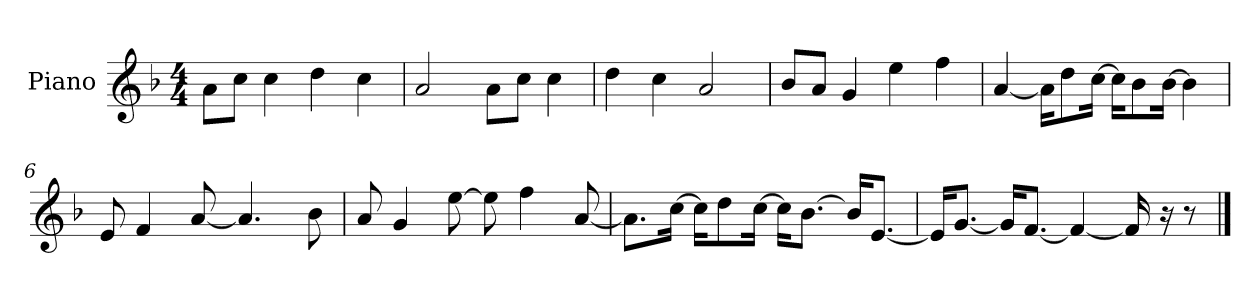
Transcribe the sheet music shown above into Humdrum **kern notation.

**kern
*part1
*staff1
*I"Piano
*I'P-no
*clefG2
*k[b-]
*M4/4
*MM90
=1
8a\L
8cc\J
4cc\
4dd\
4cc\
=2
2a/
8a\L
8cc\J
4cc\
=3
4dd\
4cc\
2a/
=4
8b-/L
8a/J
4g/
4ee\
4ff\
=5
[4a/
16a\KL]
8dd\
[16cc\Jk
16cc\KL]
8b-\
[16b-\Jk
4b-\]
=6
8e/
4f/
[8a/
4.a/]
8b-\
!!LO:LB:g=z
=7
8a/
4g/
[8ee\
8ee\]
4ff\
[8a/
=8
8.a\L]
[16cc\Jk
16cc\KL]
8dd\
[16cc\Jk
16cc\KL]
[8.b-\J
16b-/KL]
[8.e/J
=9
16e/KL]
[8.g/J
16g/KL]
[8.f/J
4f/_
16f/]
16r
8r
==
*-
